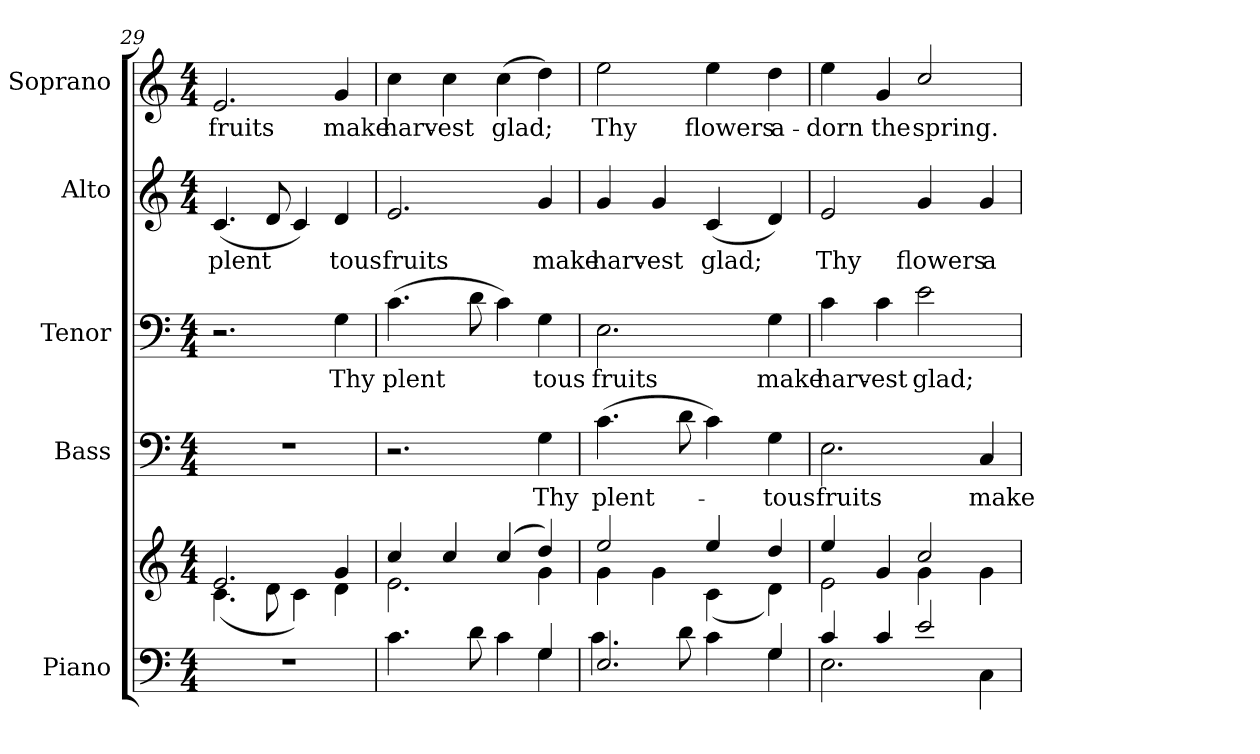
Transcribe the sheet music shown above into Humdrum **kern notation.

**kern	**kern	**kern	**text	**kern	**text	**kern	**text	**kern	**text
*part5	*part5	*part4	*part4	*part3	*part3	*part2	*part2	*part1	*part1
*staff6	*staff5	*staff4	*staff4	*staff3	*staff3	*staff2	*staff2	*staff1	*staff1
*I"Piano	*	*I"Bass	*	*I"Tenor	*	*I"Alto	*	*I"Soprano	*
*I'Pno.	*	*I'B.	*	*I'T.	*	*I'A.	*	*I'S.	*
!!LO:PB:g=z
*clefF4	*clefG2	*clefF4	*	*clefF4	*	*clefG2	*	*clefG2	*
*k[]	*k[]	*k[]	*	*k[]	*	*k[]	*	*k[]	*
*C:	*C:	*C:	*	*C:	*	*C:	*	*C:	*
*M4/4	*M4/4	*M4/4	*	*M4/4	*	*M4/4	*	*M4/4	*
=29	=29	=29	=29	=29	=29	=29	=29	=29	=29
*	*^	*	*	*	*	*	*	*	*
!	!	!	!	!	!	!	!	!LO:LY:b:color=#000000	!	!
!	!	!	!	!	!	!	!	!	!	!LO:LY:b:color=#000000
1r	2.ei/	(4.ci\	1r	.	2.r	.	(4.ci/	plent	2.ei/	fruits
.	.	8di\	.	.	.	.	8di/	.	.	.
.	.	4ci\)	.	.	.	.	4ci/)	.	.	.
!	!	!	!	!	!	!LO:LY:b:color=#000000	!	!	!	!
!	!	!	!	!	!	!	!	!LO:LY:b:color=#000000	!	!
!	!	!	!	!	!	!	!	!	!	!LO:LY:b:color=#000000
.	4gi/	4di\	.	.	4Gi\	Thy	4di/	tous	4gi/	make
=30	=30	=30	=30	=30	=30	=30	=30	=30	=30	=30
*^	*	*	*	*	*	*	*	*	*	*
!	!	!	!	!	!	!	!LO:LY:b:color=#000000	!	!	!	!
!	!	!	!	!	!	!	!	!	!LO:LY:b:color=#000000	!	!
!	!	!	!	!	!	!	!	!	!	!	!LO:LY:b:color=#000000
4.ci\	2.ryy	4cci/	2.ei\	2.r	.	(4.ci\	plent	2.ei/	fruits	4cci\	harv-
!	!	!	!	!	!	!	!	!	!	!	!LO:LY:b:color=#000000
.	.	4cci/	.	.	.	.	.	.	.	4cci\	-est
8di\	.	.	.	.	.	8di\	.	.	.	.	.
!	!	!	!	!	!	!	!	!	!	!	!LO:LY:b:color=#000000
4ci\	.	(4cci/	.	.	.	4ci\)	.	.	.	(4cci\	glad;
!	!	!	!	!	!LO:LY:b:color=#000000	!	!	!	!	!	!
!	!	!	!	!	!	!	!LO:LY:b:color=#000000	!	!	!	!
!	!	!	!	!	!	!	!	!	!LO:LY:b:color=#000000	!	!
4Gi/	4Gi\	4ddi/)	4gi\	4Gi\	Thy	4Gi\	tous	4gi/	make	4ddi\)	.
=31	=31	=31	=31	=31	=31	=31	=31	=31	=31	=31	=31
!	!	!	!	!	!LO:LY:b:color=#000000	!	!	!	!	!	!
!	!	!	!	!	!	!	!LO:LY:b:color=#000000	!	!	!	!
!	!	!	!	!	!	!	!	!	!LO:LY:b:color=#000000	!	!
!	!	!	!	!	!	!	!	!	!	!	!LO:LY:b:color=#000000
2.Ei/	4.ci\	2eei/	4gi\	(4.ci\	plent-	2.Ei\	fruits	4gi/	harv-	2eei\	Thy
!	!	!	!	!	!	!	!	!	!LO:LY:b:color=#000000	!	!
.	.	.	4gi\	.	.	.	.	4gi/	-est	.	.
.	8di\	.	.	8di\	.	.	.	.	.	.	.
!	!	!	!	!	!	!	!	!	!LO:LY:b:color=#000000	!	!
!	!	!	!	!	!	!	!	!	!	!	!LO:LY:b:color=#000000
.	4ci\	4eei/	(4ci\	4ci\)	.	.	.	(4ci/	glad;	4eei\	flowers
!	!	!	!	!	!LO:LY:b:color=#000000	!	!	!	!	!	!
!	!	!	!	!	!	!	!LO:LY:b:color=#000000	!	!	!	!
!	!	!	!	!	!	!	!	!	!	!	!LO:LY:b:color=#000000
4Gi/	4Gi\	4ddi/	4di\)	4Gi\	-tous	4Gi\	make	4di/)	.	4ddi\	a-
=32	=32	=32	=32	=32	=32	=32	=32	=32	=32	=32	=32
!	!	!	!	!	!LO:LY:b:color=#000000	!	!	!	!	!	!
!	!	!	!	!	!	!	!LO:LY:b:color=#000000	!	!	!	!
!	!	!	!	!	!	!	!	!	!LO:LY:b:color=#000000	!	!
!	!	!	!	!	!	!	!	!	!	!	!LO:LY:b:color=#000000
4ci/	2.Ei\	4eei/	2ei\	2.Ei\	fruits	4ci\	harv-	2ei/	Thy	4eei\	-dorn
!	!	!	!	!	!	!	!LO:LY:b:color=#000000	!	!	!	!
!	!	!	!	!	!	!	!	!	!	!	!LO:LY:b:color=#000000
4ci/	.	4gi/	.	.	.	4ci\	-est	.	.	4gi/	the
!	!	!	!	!	!	!	!LO:LY:b:color=#000000	!	!	!	!
!	!	!	!	!	!	!	!	!	!LO:LY:b:color=#000000	!	!
!	!	!	!	!	!	!	!	!	!	!	!LO:LY:b:color=#000000
2ei/	.	2cci/	4gi\	.	.	2ei\	glad;	4gi/	flowers	2cci/	spring.
!	!	!	!	!	!LO:LY:b:color=#000000	!	!	!	!	!	!
!	!	!	!	!	!	!	!	!	!LO:LY:b:color=#000000	!	!
.	4Ci\	.	4gi\	4Ci/	make	.	.	4gi/	a-	.	.
*v	*v	*	*	*	*	*	*	*	*	*	*
*	*v	*v	*	*	*	*	*	*	*	*
=	=	=	=	=	=	=	=	=	=
*-	*-	*-	*-	*-	*-	*-	*-	*-	*-
